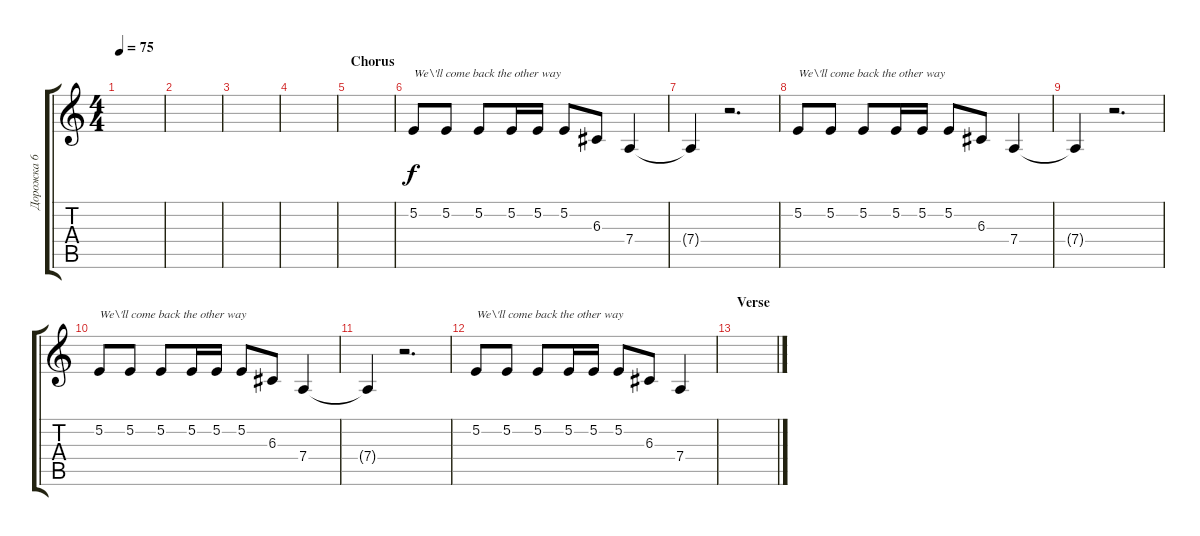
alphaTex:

\track ("Дорожка 6" "Дорожка 6") {instrument electricpiano1}
\staff {score tabs}
\tuning (E4 B3 G3 D3 A2 E2) {hide}
\ts (4 4)
\tempo 75
\clef g2
\ks c
|
|
|
|
\section ("" "Chorus")
|
5.2.8{txt "We\\'ll come back the other way"} 5.2.8 5.2.8 5.2.16 5.2.16 5.2.8 6.3.8 7.4.4 |
7.4{t}.4 r.2{d} |
5.2.8{txt "We\\'ll come back the other way"} 5.2.8 5.2.8 5.2.16 5.2.16 5.2.8 6.3.8 7.4.4 |
7.4{t}.4 r.2{d} |
5.2.8{txt "We\\'ll come back the other way"} 5.2.8 5.2.8 5.2.16 5.2.16 5.2.8 6.3.8 7.4.4 |
7.4{t}.4 r.2{d} |
5.2.8{txt "We\\'ll come back the other way"} 5.2.8 5.2.8 5.2.16 5.2.16 5.2.8 6.3.8 7.4.4 |
\section ("" "Verse")
